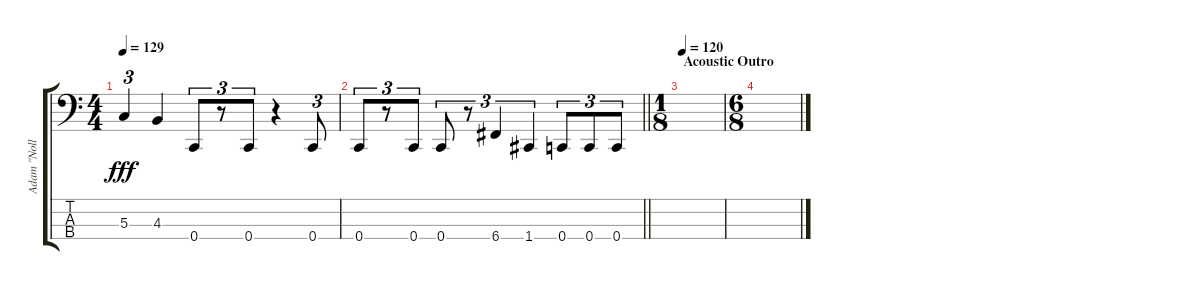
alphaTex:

\track ("Adam \"Nolly\" Getgood - Bass" "Adam \"Noll") {instrument electricbassfinger}
\staff {score tabs}
\tuning (F2 C2 G1 C1) {hide}
\ts (4 4)
\tempo 129
\clef f4
\ks c
5.3.4{tu (3 2) dy fff} 4.3.4 0.4.8{tu (3 2)} r.8{tu (3 2)} 0.4.8{tu (3 2)} r.4 0.4.8{tu (3 2)} |
\barLineRight lightlight
0.4.8{tu (3 2)} r.8{tu (3 2)} 0.4.8{tu (3 2)} 0.4.8{tu (3 2)} r.8{tu (3 2)} 6.4.4{tu (3 2)} 1.4.4{tu (3 2)} 0.4.8{tu (3 2)} 0.4.8{tu (3 2)} 0.4.8{tu (3 2)} |
\ts (1 8)
\section ("" "Acoustic Outro")
\tempo 120
|
\ts (6 8)
